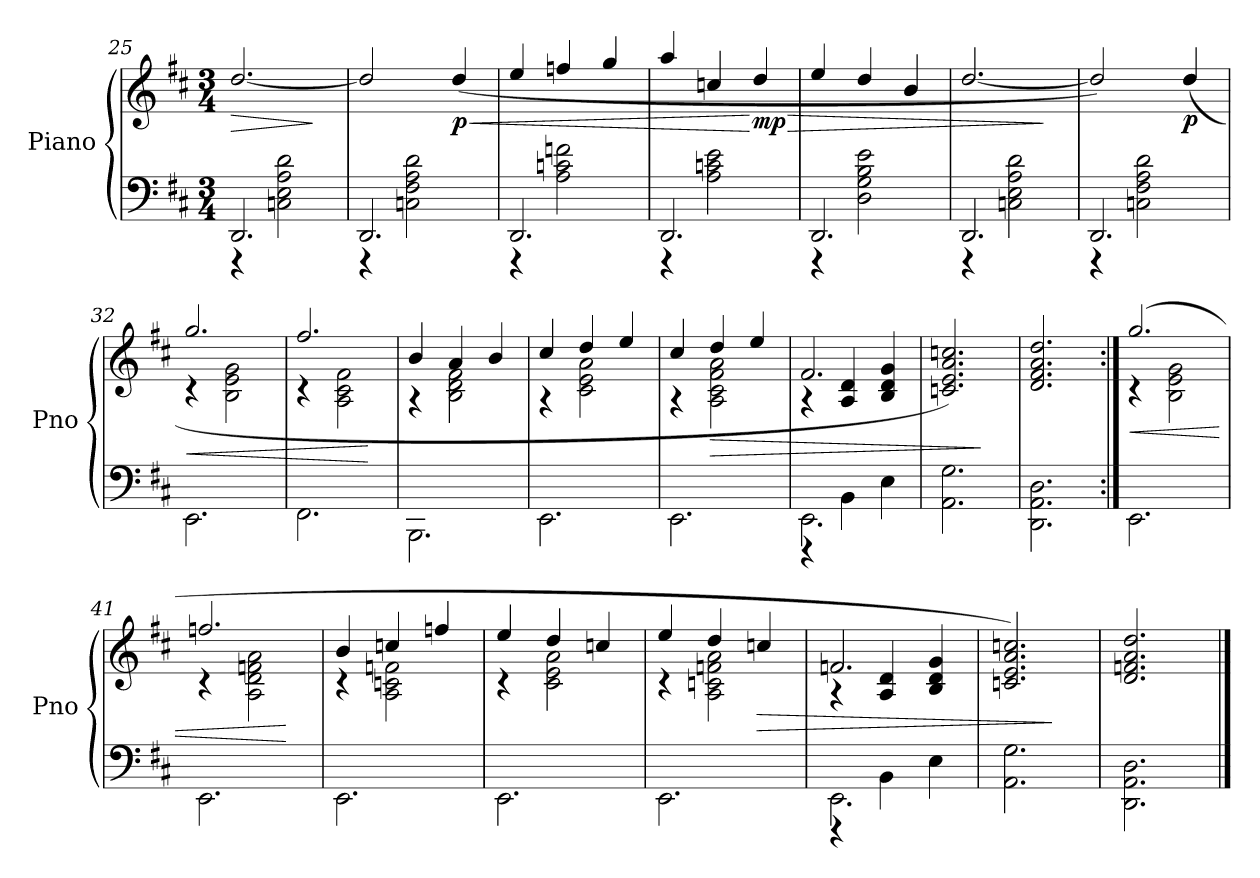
**kern	**kern	**dynam
*part1	*part1	*part1
*staff2	*staff1	*staff1/2
*I"Piano	*	*
*I'Pno	*	*
*clefF4	*clefG2	*
*k[f#c#]	*k[f#c#]	*
*D:	*D:	*
*M3/4	*M3/4	*
=25	=25	=25
*^	*	*
!	!	!	!LO:HP:b
2.DD/	4r	[2.dd/	>
.	2Cn\ 2E\ 2A\ 2d\	.	.
*v	*v	*	*
.	.	]
!!LO:LB:g=z
=26	=26	=26
*^	*	*
2.DD/	4r	2dd/]	.
.	2Cn\ 2F#\ 2A\ 2d\	.	.
!	!	!	!LO:HP:b
!	!	!	!LO:DY:n=1:b
.	.	(4dd/	< p
=27	=27	=27	=27
2.DD/	4r	4ee/	.
.	2A\ 2cn\ 2fn\	4ffn/	.
.	.	4gg/	.
=28	=28	=28	=28
2.DD/	4r	4aa/	.
.	2A\ 2cn\ 2e\	4ccn/	.
!	!	!	!LO:HP:n=1:b
!	!	!	!LO:DY:n=1:b
.	.	4dd/	[ > mp
=29	=29	=29	=29
2.DD/	4r	4ee/	.
.	2D\ 2G\ 2B\ 2e\	4dd/	.
.	.	4b/	.
=30	=30	=30	=30
2.DD/	4r	[2.dd/	.
.	2Cn\ 2E\ 2A\ 2d\	.	.
*v	*v	*	*
.	.	]
=31	=31	=31
*^	*	*
2.DD/	4r	2dd/])	.
.	2Cn\ 2F#\ 2A\ 2d\	.	.
!	!	!	!LO:DY:b
.	.	(4dd/	p
*v	*v	*	*
!!LO:LB:g=z
=32	=32	=32
!	!	!LO:HP:b
*	*^	*
2.EE\	2.gg/	4rc	<
.	.	2B\ 2e\ 2g\	.
=33	=33	=33	=33
2.FF#\	2.ff#/	4rc	.
.	.	2A\ 2c#\ 2f#\	.
*	*v	*v	*
.	.	[
=34	=34	=34
*	*^	*
2.BBB\	4b/	4rA	.
.	4a/	2B\ 2d\ 2f#\	.
.	4b/	.	.
=35	=35	=35	=35
2.EE\	4cc#/	4rA	.
.	4dd/	2c#\ 2e\ 2a\	.
.	4ee/	.	.
=36	=36	=36	=36
2.EE\	4cc#/	4rA	.
!	!	!	!LO:HP:b
.	4dd/	2A\ 2c#\ 2f#\ 2a\	>
.	4ee/	.	.
=37	=37	=37	=37
*^	*	*	*
2.EE\	4r	2.f#/	4rA	.
.	4BB\	.	4A/ 4d/	.
.	4E\	.	4B/ 4d/ 4g/	.
*v	*v	*	*	*
*	*v	*v	*
=38	=38	=38
2.AA\ 2.G\	2.cn/ 2.e/ 2.a/ 2.ccn/)	.
.	.	]
=39	=39	=39
2.DD\ 2.AA\ 2.D\	2.d/ 2.f#/ 2.a/ 2.dd/	.
!!LO:LB:g=z
=40:|!	=40:|!	=40:|!
!	!	!LO:HP:b
*	*^	*
2.EE\	(2.gg/	4rc	<
.	.	2B\ 2e\ 2g\	.
=41	=41	=41	=41
2.EE\	2.ffn/	4rc	.
.	.	2A\ 2d\ 2fn\ 2a\	.
*	*v	*v	*
.	.	[
=42	=42	=42
*	*^	*
2.EE\	4b/	4rc	.
.	4ccn/	2A\ 2cn\ 2fn\	.
.	4ffn/	.	.
=43	=43	=43	=43
2.EE\	4ee/	4rc	.
.	4dd/	2c#\ 2e\ 2a\	.
.	4ccn/	.	.
=44	=44	=44	=44
2.EE\	4ee/	4rc	.
.	4dd/	2A\ 2cn\ 2fn\ 2a\	.
!	!	!	!LO:HP:b
.	4ccn/	.	>
=45	=45	=45	=45
*^	*	*	*
2.EE\	4r	2.fn/	4rA	.
.	4BB\	.	4A/ 4d/	.
.	4E\	.	4B/ 4d/ 4g/	.
*v	*v	*	*	*
*	*v	*v	*
=46	=46	=46
2.AA\ 2.G\	2.cn/ 2.e/ 2.a/ 2.ccn/)	.
.	.	]
=47	=47	=47
2.DD\ 2.AA\ 2.D\	2.d/ 2.fn/ 2.a/ 2.dd/	.
==	==	==
*-	*-	*-
